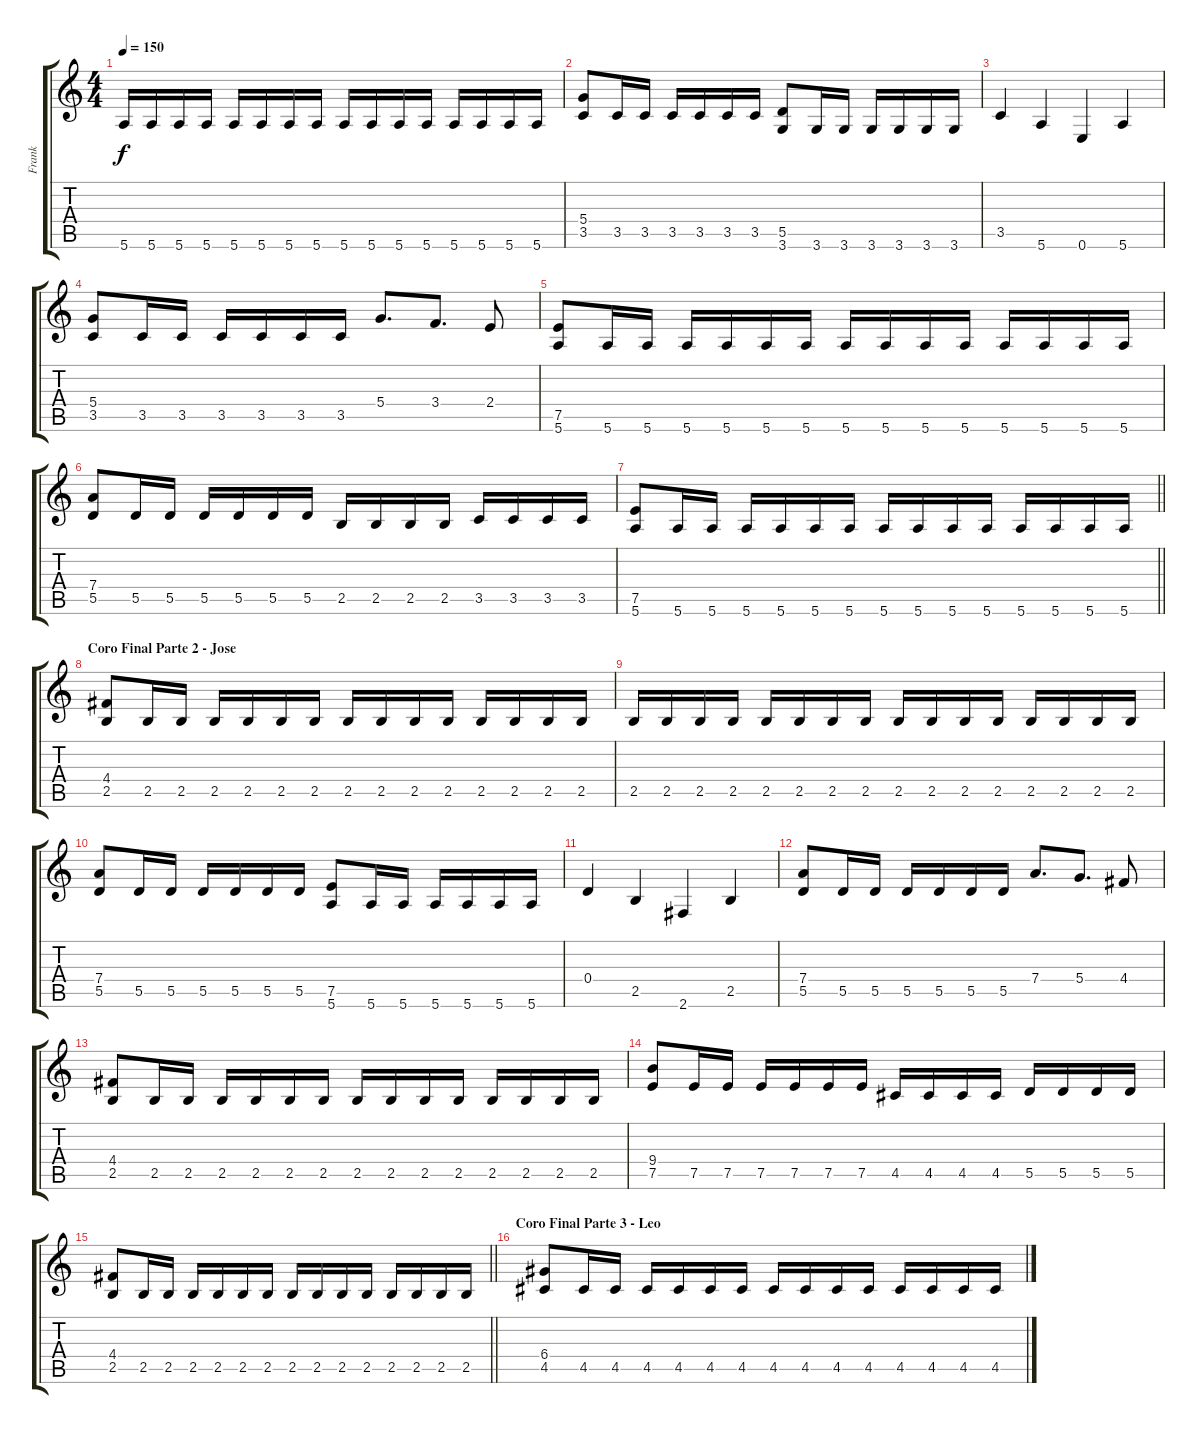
\track ("Frank" "Frank") {instrument acousticguitarsteel}
\staff {score tabs}
\tuning (E4 B3 G3 D3 A2 E2) {hide}
\ts (4 4)
\tempo 150
\clef g2
\ks c
5.6.16{dy f} 5.6.16 5.6.16 5.6.16 5.6.16 5.6.16 5.6.16 5.6.16 5.6.16 5.6.16 5.6.16 5.6.16 5.6.16 5.6.16 5.6.16 5.6.16 |
(5.4 3.5).8 3.5.16 3.5.16 3.5.16 3.5.16 3.5.16 3.5.16 (5.5 3.6).8 3.6.16 3.6.16 3.6.16 3.6.16 3.6.16 3.6.16 |
3.5.4 5.6.4 0.6.4 5.6.4 |
(5.4 3.5).8 3.5.16 3.5.16 3.5.16 3.5.16 3.5.16 3.5.16 5.4.8{d} 3.4.8{d} 2.4.8 |
(7.5 5.6).8 5.6.16 5.6.16 5.6.16 5.6.16 5.6.16 5.6.16 5.6.16 5.6.16 5.6.16 5.6.16 5.6.16 5.6.16 5.6.16 5.6.16 |
(7.4 5.5).8 5.5.16 5.5.16 5.5.16 5.5.16 5.5.16 5.5.16 2.5.16 2.5.16 2.5.16 2.5.16 3.5.16 3.5.16 3.5.16 3.5.16 |
\barLineRight lightlight
(7.5 5.6).8 5.6.16 5.6.16 5.6.16 5.6.16 5.6.16 5.6.16 5.6.16 5.6.16 5.6.16 5.6.16 5.6.16 5.6.16 5.6.16 5.6.16 |
\section ("" "Coro Final Parte 2 - Jose")
(4.4 2.5).8 2.5.16 2.5.16 2.5.16 2.5.16 2.5.16 2.5.16 2.5.16 2.5.16 2.5.16 2.5.16 2.5.16 2.5.16 2.5.16 2.5.16 |
2.5.16 2.5.16 2.5.16 2.5.16 2.5.16 2.5.16 2.5.16 2.5.16 2.5.16 2.5.16 2.5.16 2.5.16 2.5.16 2.5.16 2.5.16 2.5.16 |
(7.4 5.5).8 5.5.16 5.5.16 5.5.16 5.5.16 5.5.16 5.5.16 (7.5 5.6).8 5.6.16 5.6.16 5.6.16 5.6.16 5.6.16 5.6.16 |
0.4.4 2.5.4 2.6.4 2.5.4 |
(7.4 5.5).8 5.5.16 5.5.16 5.5.16 5.5.16 5.5.16 5.5.16 7.4.8{d} 5.4.8{d} 4.4.8 |
(4.4 2.5).8 2.5.16 2.5.16 2.5.16 2.5.16 2.5.16 2.5.16 2.5.16 2.5.16 2.5.16 2.5.16 2.5.16 2.5.16 2.5.16 2.5.16 |
(9.4 7.5).8 7.5.16 7.5.16 7.5.16 7.5.16 7.5.16 7.5.16 4.5.16 4.5.16 4.5.16 4.5.16 5.5.16 5.5.16 5.5.16 5.5.16 |
\barLineRight lightlight
(4.4 2.5).8 2.5.16 2.5.16 2.5.16 2.5.16 2.5.16 2.5.16 2.5.16 2.5.16 2.5.16 2.5.16 2.5.16 2.5.16 2.5.16 2.5.16 |
\section ("" "Coro Final Parte 3 - Leo")
(6.4 4.5).8 4.5.16 4.5.16 4.5.16 4.5.16 4.5.16 4.5.16 4.5.16 4.5.16 4.5.16 4.5.16 4.5.16 4.5.16 4.5.16 4.5.16
